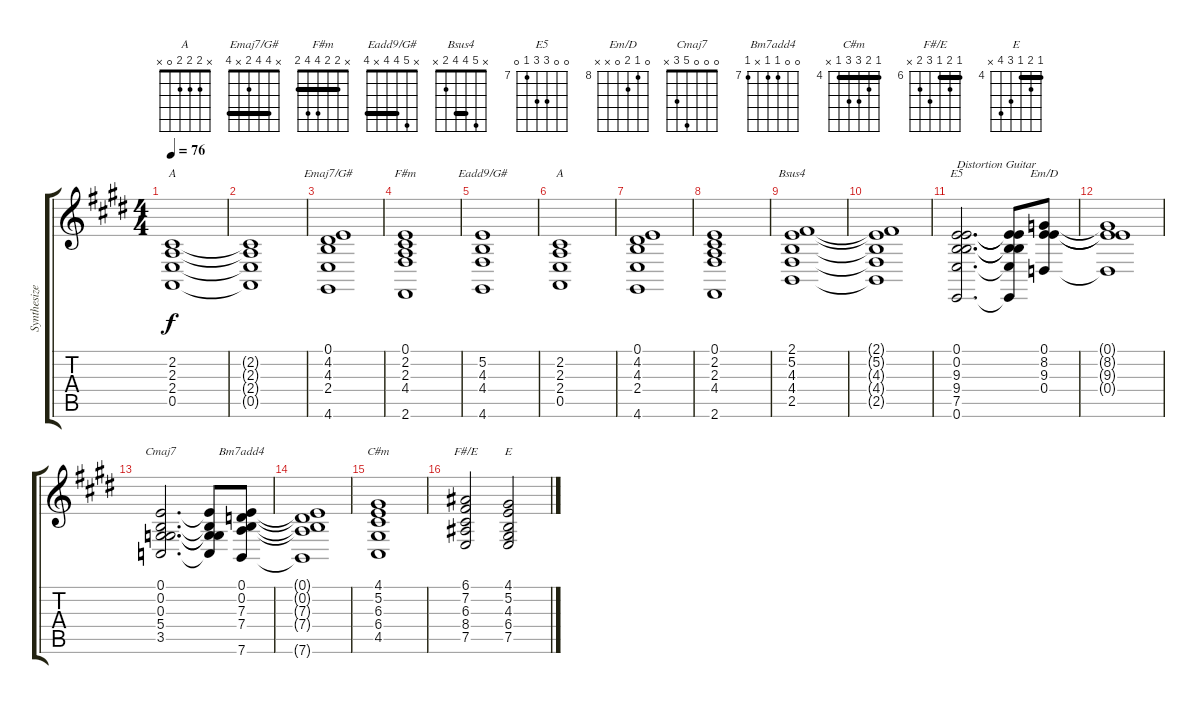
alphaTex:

\track ("Synthesizer" "Synthesize") {instrument synthstrings1}
\staff {score tabs}
\tuning (E4 B3 G3 D3 A2 E2) {hide}
\chord ("A" x 2 2 2 0 x) {barre 2}
\chord ("Emaj7/G#" x 4 4 2 x 4) {barre 4}
\chord ("F#m" x 2 2 4 4 2) {barre 2}
\chord ("Eadd9/G#" x 5 4 4 x 4) {barre 4}
\chord ("A" x 2 2 2 0 x)
\chord ("Bsus4" x 5 4 4 2 x) {barre 4}
\chord ("E5" 0 0 9 9 7 0) {firstfret 7}
\chord ("Em/D" 0 8 9 0 x x) {firstfret 8}
\chord ("Cmaj7" 0 0 0 5 3 x)
\chord ("Bm7add4" 0 0 7 7 x 7) {firstfret 7}
\chord ("C#m" 4 5 6 6 4 x) {firstfret 4 barre 4}
\chord ("F#/E" 6 7 6 8 7 x) {firstfret 6 barre 6}
\chord ("E" 4 5 4 6 7 x) {firstfret 4 barre 4}
\ts (4 4)
\tempo 76
\clef g2
\ks c#minor
(2.2 2.3 2.4 0.5).1{ch "A" dy f} |
(2.2{t} 2.3{t} 2.4{t} 0.5{t}).1 |
(0.1 4.2 4.3 2.4 4.6).1{ch "Emaj7/G#"} |
(0.1 2.2 2.3 4.4 2.6).1{ch "F#m"} |
(5.2 4.3 4.4 4.6).1{ch "Eadd9/G#"} |
(2.2 2.3 2.4 0.5).1{ch "A"} |
(0.1 4.2 4.3 2.4 4.6).1 |
(0.1 2.2 2.3 4.4 2.6).1 |
(2.1 5.2 4.3 4.4 2.5).1{ch "Bsus4"} |
(2.1{t} 5.2{t} 4.3{t} 4.4{t} 2.5{t}).1 |
(0.1 0.2 9.3 9.4 7.5 0.6).2{d ch "E5" txt "Distortion Guitar" volume 9 instrument distortionguitar} (0.1{t} 0.2{t} 9.3{t} 9.4{t} 7.5{t} 0.6{t}).8 (0.1 8.2 9.3 0.4).8{ch "Em/D"} |
(0.1{t} 8.2{t} 9.3{t} 0.4{t}).1 |
(0.1 0.2 0.3 5.4 3.5).2{d ch "Cmaj7"} (0.1{t} 0.2{t} 0.3{t} 5.4{t} 3.5{t}).8 (0.1 0.2 7.3 7.4 7.6).8{ch "Bm7add4"} |
(0.1{t} 0.2{t} 7.3{t} 7.4{t} 7.6{t}).1 |
(4.1 5.2 6.3 6.4 4.5).1{ch "C#m"} |
(6.1 7.2 6.3 8.4 7.5).2{ch "F#/E"} (4.1 5.2 4.3 6.4 7.5).2{ch "E"}
